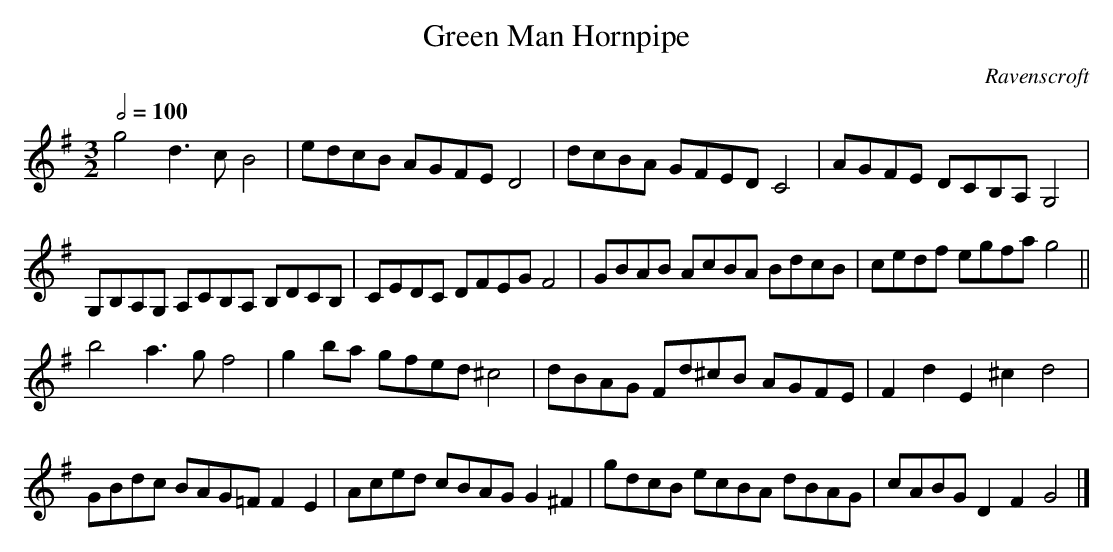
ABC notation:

X:1
T:Green Man Hornpipe
M:3/2
L:1/8
Q:1/2=100
C:Ravenscroft
K:G
g4 d3cB4|edcB AGFED4|dcBA GFEDC4|AGFE DCB,A,G,4|
G,B,A,G, A,CB,A, B,DCB,|CEDC DFEGF4|\
GBAB AcBA BdcB|cedf egfag4||
b4a3gf4|g2ba gfed^c4|dBAG Fd^cB AGFE|F2d2E2^c2d4|
GBdc BAG=F F2E2|Aced cBAGG2^F2|gdcB ecBA dBAG|cABGD2F2G4|]
